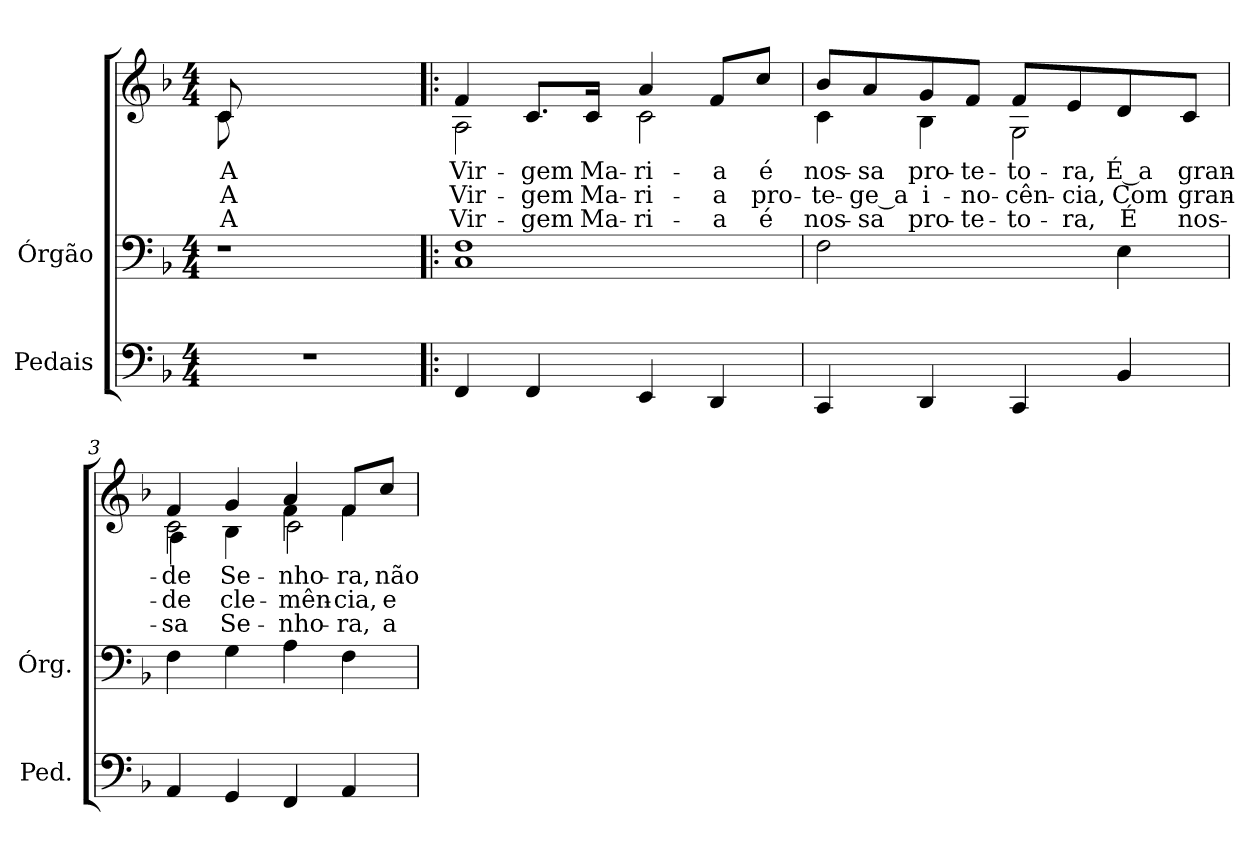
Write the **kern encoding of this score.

**kern	**kern	**kern	**text	**text	**text
*part2	*part1	*part1	*part1	*part1	*part1
*staff3	*staff2	*staff1	*staff1	*staff1	*staff1
*I"Pedais	*I"Órgão	*	*	*	*
*I'Ped.	*I'Órg.	*	*	*	*
!!LO:PB:g=z
*clefF4	*clefF4	*clefG2	*	*	*
*k[b-]	*k[b-]	*k[b-]	*	*	*
*F:	*F:	*F:	*	*	*
*M4/4	*M4/4	*M4/4	*	*	*
*MM88	*MM88	*MM88	*	*	*
=	=	=	=	=	=
!LO:N:vis=1	!LO:N:vis=1	!	!	!	!
!	!	!	!LO:LY:b:color=#000000	!LO:LY:b:color=#000000	!LO:LY:b:color=#000000
*	*	*^	*	*	*
1r	8r	8ci/	8ci\	A	A	A
.	2..ryy	2..ryy	2..ryy	.	.	.
=1!|:	=1!|:	=1!|:	=1!|:	=1!|:	=1!|:	=1!|:
*	*^	*	*	*	*	*
!	!	!	!	!	!LO:LY:b:color=#000000	!LO:LY:b:color=#000000	!LO:LY:b:color=#000000
4FFi/	1Fi	1Ci	4fi/	2Ai\	Vir-	Vir-	Vir-
!	!	!	!	!	!LO:LY:b:color=#000000	!LO:LY:b:color=#000000	!LO:LY:b:color=#000000
4FFi/	.	.	8.ci/L	.	-gem	-gem	-gem
!	!	!	!	!	!LO:LY:b:color=#000000	!LO:LY:b:color=#000000	!LO:LY:b:color=#000000
.	.	.	16ci/Jk	.	Ma-	Ma-	Ma-
!	!	!	!	!	!LO:LY:b:color=#000000	!LO:LY:b:color=#000000	!LO:LY:b:color=#000000
4EEi/	.	.	4ai/	2ci\	-ri-	-ri-	-ri-
!	!	!	!	!	!LO:LY:b:color=#000000	!LO:LY:b:color=#000000	!LO:LY:b:color=#000000
4DDi/	.	.	8fi/L	.	-a	-a	-a
!	!	!	!	!	!LO:LY:b:color=#000000	!LO:LY:b:color=#000000	!LO:LY:b:color=#000000
.	.	.	8cci/J	.	é	pro-	é
*	*v	*v	*	*	*	*	*
=2	=2	=2	=2	=2	=2	=2
!	!	!	!	!LO:LY:b:color=#000000	!LO:LY:b:color=#000000	!LO:LY:b:color=#000000
4CCi/	2Fi\	8b-i/L	4ci\	nos-	-te-	nos-
!	!	!	!	!LO:LY:b:color=#000000	!LO:LY:b:color=#000000	!LO:LY:b:color=#000000
.	.	8ai/	.	-sa	-ge_a	-sa
!	!	!	!	!LO:LY:b:color=#000000	!LO:LY:b:color=#000000	!LO:LY:b:color=#000000
4DDi/	.	8gi/	4B-i\	pro-	i-	pro-
!	!	!	!	!LO:LY:b:color=#000000	!LO:LY:b:color=#000000	!LO:LY:b:color=#000000
.	.	8fi/J	.	-te-	-no-	-te-
!	!	!	!	!LO:LY:b:color=#000000	!LO:LY:b:color=#000000	!LO:LY:b:color=#000000
4CCi/	4ryy	8fi/L	2Gi\	-to-	-cên-	-to-
!	!	!	!	!LO:LY:b:color=#000000	!LO:LY:b:color=#000000	!LO:LY:b:color=#000000
.	.	8ei/	.	-ra,	-cia,	-ra,
!	!	!	!	!LO:LY:b:color=#000000	!LO:LY:b:color=#000000	!LO:LY:b:color=#000000
4BB-i/	4Ei\	8di/	.	É_a	Com	É
!	!	!	!	!LO:LY:b:color=#000000	!LO:LY:b:color=#000000	!LO:LY:b:color=#000000
.	.	8ci/J	.	gran-	gran-	nos-
*	*	*v	*v	*	*	*
=3	=3	=3	=3	=3	=3
!	!	!	!LO:LY:b:color=#000000	!LO:LY:b:color=#000000	!LO:LY:b:color=#000000
*	*	*^	*	*	*
*	*	*	*^	*	*	*
4AAi/	4Fi\	4fi/	2ci\	4Ai\	-de	-de	-sa
!	!	!	!	!	!LO:LY:b:color=#000000	!LO:LY:b:color=#000000	!LO:LY:b:color=#000000
4GGi/	4Gi\	4gi/	.	4B-i\	Se-	cle-	Se-
!	!	!	!	!	!LO:LY:b:color=#000000	!LO:LY:b:color=#000000	!LO:LY:b:color=#000000
4FFi/	4Ai\	4ai/	4fi\	2ci\	-nho-	-mên-	-nho-
!	!	!	!	!	!LO:LY:b:color=#000000	!LO:LY:b:color=#000000	!LO:LY:b:color=#000000
4AAi/	4Fi\	8fi/L	4fi\	.	-ra,	-cia,	-ra,
!	!	!	!	!	!LO:LY:b:color=#000000	!LO:LY:b:color=#000000	!LO:LY:b:color=#000000
.	.	8cci/J	.	.	não	e	a-
*	*	*v	*v	*v	*	*	*
=	=	=	=	=	=
*-	*-	*-	*-	*-	*-
